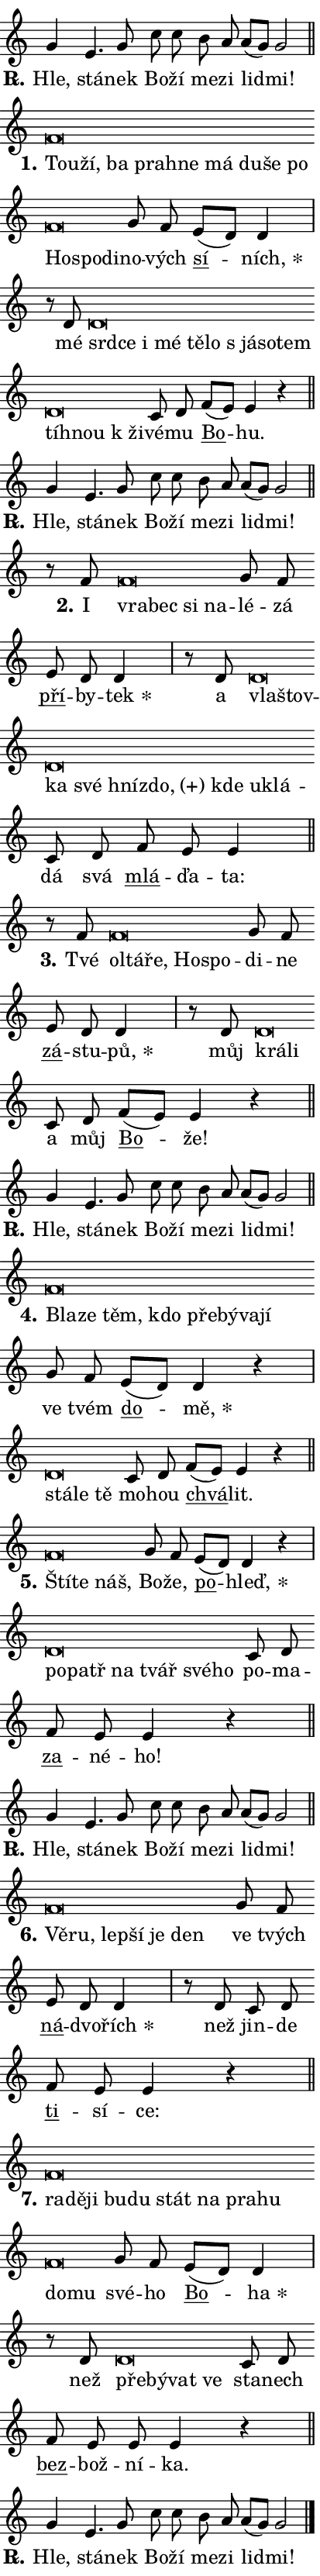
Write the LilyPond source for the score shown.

\version "2.24.0"
\header { tagline = "" }
\paper {
  indent = 0\cm
  top-margin = 0\cm
  right-margin = 0.13\cm % to fit lyric hyphens
  bottom-margin = 0\cm
  left-margin = 0\cm
  paper-width = 7\cm
  page-breaking = #ly:one-page-breaking
  system-system-spacing.basic-distance = #11
  score-system-spacing.basic-distance = #11
  ragged-last = ##f
}


%% Author: Thomas Morley
%% https://lists.gnu.org/archive/html/lilypond-user/2020-05/msg00002.html
#(define (line-position grob)
"Returns position of @var[grob} in current system:
   @code{'start}, if at first time-step
   @code{'end}, if at last time-step
   @code{'middle} otherwise
"
  (let* ((col (ly:item-get-column grob))
         (ln (ly:grob-object col 'left-neighbor))
         (rn (ly:grob-object col 'right-neighbor))
         (col-to-check-left (if (ly:grob? ln) ln col))
         (col-to-check-right (if (ly:grob? rn) rn col))
         (break-dir-left
           (and
             (ly:grob-property col-to-check-left 'non-musical #f)
             (ly:item-break-dir col-to-check-left)))
         (break-dir-right
           (and
             (ly:grob-property col-to-check-right 'non-musical #f)
             (ly:item-break-dir col-to-check-right))))
        (cond ((eqv? 1 break-dir-left) 'start)
              ((eqv? -1 break-dir-right) 'end)
              (else 'middle))))

#(define (tranparent-at-line-position vctor)
  (lambda (grob)
  "Relying on @code{line-position} select the relevant enry from @var{vctor}.
Used to determine transparency,"
    (case (line-position grob)
      ((end) (not (vector-ref vctor 0)))
      ((middle) (not (vector-ref vctor 1)))
      ((start) (not (vector-ref vctor 2))))))

noteHeadBreakVisibility =
#(define-music-function (break-visibility)(vector?)
"Makes @code{NoteHead}s transparent relying on @var{break-visibility}"
#{
  \override NoteHead.transparent =
    #(tranparent-at-line-position break-visibility)
#})

#(define delete-ledgers-for-transparent-note-heads
  (lambda (grob)
    "Reads whether a @code{NoteHead} is transparent.
If so this @code{NoteHead} is removed from @code{'note-heads} from
@var{grob}, which is supposed to be @code{LedgerLineSpanner}.
As a result ledgers are not printed for this @code{NoteHead}"
    (let* ((nhds-array (ly:grob-object grob 'note-heads))
           (nhds-list
             (if (ly:grob-array? nhds-array)
                 (ly:grob-array->list nhds-array)
                 '()))
           ;; Relies on the transparent-property being done before
           ;; Staff.LedgerLineSpanner.after-line-breaking is executed.
           ;; This is fragile ...
           (to-keep
             (remove
               (lambda (nhd)
                 (ly:grob-property nhd 'transparent #f))
               nhds-list)))
      ;; TODO find a better method to iterate over grob-arrays, similiar
      ;; to filter/remove etc for lists
      ;; For now rebuilt from scratch
      (set! (ly:grob-object grob 'note-heads)  '())
      (for-each
        (lambda (nhd)
          (ly:pointer-group-interface::add-grob grob 'note-heads nhd))
        to-keep))))

squashNotes = {
  \override NoteHead.X-extent = #'(-0.2 . 0.2)
  \override NoteHead.Y-extent = #'(-0.75 . 0)
  \override NoteHead.stencil =
    #(lambda (grob)
       (let ((pos (ly:grob-property grob 'staff-position)))
         (begin
           (if (< pos -7) (display "ERROR: Lower brevis then expected\n") (display ""))
           (if (<= pos -6) ly:text-interface::print ly:note-head::print))))
}
unSquashNotes = {
  \revert NoteHead.X-extent
  \revert NoteHead.Y-extent
  \revert NoteHead.stencil
}

hideNotes = \noteHeadBreakVisibility #begin-of-line-visible
unHideNotes = \noteHeadBreakVisibility #all-visible

% work-around for resetting accidentals
% https://lilypond.org/doc/v2.23/Documentation/notation/displaying-rhythms#unmetered-music
cadenzaMeasure = {
  \cadenzaOff
  \partial 1024 s1024
  \cadenzaOn
}

#(define-markup-command (accent layout props text) (markup?)
  "Underline accented syllable"
  (interpret-markup layout props
    #{\markup \override #'(offset . 4.3) \underline { #text }#}))

responsum = \markup \concat {
  "R" \hspace #-1.05 \path #0.1 #'((moveto 0 0.07) (lineto 0.9 0.8)) \hspace #0.05 "."
}

spaceSize = #0.6828661417322834 % exact space size for TeX Gyre Schola

\layout {
  \context {
    \Staff
    \remove "Time_signature_engraver"
    \override LedgerLineSpanner.after-line-breaking = #delete-ledgers-for-transparent-note-heads
  }
  \context {
    \Lyrics {
      \override LyricSpace.minimum-distance = \spaceSize
      \override LyricText.font-name = #"TeX Gyre Schola"
      \override LyricText.font-size = 1
      \override StanzaNumber.font-name = #"TeX Gyre Schola Bold"
      \override StanzaNumber.font-size = 1
    }
  }
  \context {
    \Score 
    \override NoteHead.text =
      #(lambda (grob) 
        (let ((pos (ly:grob-property grob 'staff-position)))
          #{\markup {
            \combine
              \halign #-0.55 \raise #(if (= pos -6) 0 0.5) \override #'(thickness . 2) \draw-line #'(3.2 . 0)
              \musicglyph "noteheads.sM1"
          }#}))
  }
}

% magnetic-lyrics.ily
%
%   written by
%     Jean Abou Samra <jean@abou-samra.fr>
%     Werner Lemberg <wl@gnu.org>
%
%   adapted by
%     Jiri Hon <jiri.hon@gmail.com>
%
% Version 2022-Apr-15

% https://www.mail-archive.com/lilypond-user@gnu.org/msg149350.html

#(define (Left_hyphen_pointer_engraver context)
   "Collect syllable-hyphen-syllable occurrences in lyrics and store
them in properties.  This engraver only looks to the left.  For
example, if the lyrics input is @code{foo -- bar}, it does the
following.

@itemize @bullet
@item
Set the @code{text} property of the @code{LyricHyphen} grob between
@q{foo} and @q{bar} to @code{foo}.

@item
Set the @code{left-hyphen} property of the @code{LyricText} grob with
text @q{foo} to the @code{LyricHyphen} grob between @q{foo} and
@q{bar}.
@end itemize

Use this auxiliary engraver in combination with the
@code{lyric-@/text::@/apply-@/magnetic-@/offset!} hook."
   (let ((hyphen #f)
         (text #f))
     (make-engraver
      (acknowledgers
       ((lyric-syllable-interface engraver grob source-engraver)
        (set! text grob)))
      (end-acknowledgers
       ((lyric-hyphen-interface engraver grob source-engraver)
        ;(when (not (grob::has-interface grob 'lyric-space-interface))
          (set! hyphen grob)));)
      ((stop-translation-timestep engraver)
       (when (and text hyphen)
         (ly:grob-set-object! text 'left-hyphen hyphen))
       (set! text #f)
       (set! hyphen #f)))))

#(define (lyric-text::apply-magnetic-offset! grob)
   "If the space between two syllables is less than the value in
property @code{LyricText@/.details@/.squash-threshold}, move the right
syllable to the left so that it gets concatenated with the left
syllable.

Use this function as a hook for
@code{LyricText@/.after-@/line-@/breaking} if the
@code{Left_@/hyphen_@/pointer_@/engraver} is active."
   (let ((hyphen (ly:grob-object grob 'left-hyphen #f)))
     (when hyphen
       (let ((left-text (ly:spanner-bound hyphen LEFT)))
         (when (grob::has-interface left-text 'lyric-syllable-interface)
           (let* ((common (ly:grob-common-refpoint grob left-text X))
                  (this-x-ext (ly:grob-extent grob common X))
                  (left-x-ext
                   (begin
                     ;; Trigger magnetism for left-text.
                     (ly:grob-property left-text 'after-line-breaking)
                     (ly:grob-extent left-text common X)))
                  ;; `delta` is the gap width between two syllables.
                  (delta (- (interval-start this-x-ext)
                            (interval-end left-x-ext)))
                  (details (ly:grob-property grob 'details))
                  (threshold (assoc-get 'squash-threshold details 0.2)))
             (when (< delta threshold)
               (let* (;; We have to manipulate the input text so that
                      ;; ligatures crossing syllable boundaries are not
                      ;; disabled.  For languages based on the Latin
                      ;; script this is essentially a beautification.
                      ;; However, for non-Western scripts it can be a
                      ;; necessity.
                      (lt (ly:grob-property left-text 'text))
                      (rt (ly:grob-property grob 'text))
                      (is-space (grob::has-interface hyphen 'lyric-space-interface))
                      (space (if is-space " " ""))
                      (extra-delta (if is-space spaceSize 0))
                      ;; Append new syllable.
                      (ltrt-space (if (and (string? lt) (string? rt))
                                (string-append lt space rt)
                                (make-concat-markup (list lt space rt))))
                      ;; Right-align `ltrt` to the right side.
                      (ltrt-space-markup (grob-interpret-markup
                               grob
                               (make-translate-markup
                                (cons (interval-length this-x-ext) 0)
                                (make-right-align-markup ltrt-space)))))
                 (begin
                   ;; Don't print `left-text`.
                   (ly:grob-set-property! left-text 'stencil #f)
                   ;; Set text and stencil (which holds all collected
                   ;; syllables so far) and shift it to the left.
                   (ly:grob-set-property! grob 'text ltrt-space)
                   (ly:grob-set-property! grob 'stencil ltrt-space-markup)
                   (ly:grob-translate-axis! grob (- (- delta extra-delta)) X))))))))))


#(define (lyric-hyphen::displace-bounds-first grob)
   ;; Make very sure this callback isn't triggered too early.
   (let ((left (ly:spanner-bound grob LEFT))
         (right (ly:spanner-bound grob RIGHT)))
     (ly:grob-property left 'after-line-breaking)
     (ly:grob-property right 'after-line-breaking)
     (ly:lyric-hyphen::print grob)))

squashThreshold = #0.4

\layout {
  \context {
    \Lyrics
    \consists #Left_hyphen_pointer_engraver
    \override LyricText.after-line-breaking =
      #lyric-text::apply-magnetic-offset!
    \override LyricHyphen.stencil = #lyric-hyphen::displace-bounds-first
    \override LyricText.details.squash-threshold = \squashThreshold
    \override LyricHyphen.minimum-distance = 0
    \override LyricHyphen.minimum-length = \squashThreshold
  }
}

squashText = \override LyricText.details.squash-threshold = 9999
unSquashText = \override LyricText.details.squash-threshold = \squashThreshold

leftText = \override LyricText.self-alignment-X = #LEFT
unLeftText = \revert LyricText.self-alignment-X

starOffset = #(lambda (grob) 
                (let ((x_offset (ly:self-alignment-interface::aligned-on-x-parent grob)))
                  (if (= x_offset 0) 0 (+ x_offset 1.2))))

star = #(define-music-function (syllable)(string?)
"Append star separator at the end of a syllable"
#{
  \once \override LyricText.X-offset = #starOffset
  \lyricmode { \markup {
    #syllable
    \override #'((font-name . "TeX Gyre Schola Bold")) \hspace #0.2 \lower #0.65 \larger "*"
  } }
#})

starAccent = #(define-music-function (syllable)(string?)
"Append star separator at the end of a syllable and make accent"
#{
  \once \override LyricText.X-offset = #starOffset
  \lyricmode { \markup {
    \accent #syllable
    \override #'((font-name . "TeX Gyre Schola Bold")) \hspace #0.2 \lower #0.65 \larger "*"
  } }
#})

breath = #(define-music-function (syllable)(string?)
"Append breathing indicator at the end of a syllable"
#{
  \lyricmode { \markup { #syllable "+" } }
#})

optionalBreath = #(define-music-function (syllable)(string?)
"Append optional breathing indicator at the end of a syllable"
#{
  \lyricmode { \markup { #syllable "(+)" } }
#})


\score {
    <<
        \new Voice = "melody" { \cadenzaOn \key c \major \relative { g'4 e4. g8 \bar "" c c \bar "" b a a[( g)] g2 \cadenzaMeasure \bar "||" \break } }
        \new Lyrics \lyricsto "melody" { \lyricmode { \set stanza = \responsum
Hle, stá -- nek Bo -- ží me -- zi lid -- mi! } }
    >>
    \layout {}
}

\score {
    <<
        \new Voice = "melody" { \cadenzaOn \key c \major \relative { \squashNotes f'\breve*1/16 \hideNotes \breve*1/16 \bar "" \breve*1/16 \bar "" \breve*1/16 \bar "" \breve*1/16 \bar "" \breve*1/16 \bar "" \breve*1/16 \bar "" \breve*1/16 \bar "" \breve*1/16 \bar "" \breve*1/16 \bar "" \breve*1/16 \breve*1/16 \bar "" \unHideNotes \unSquashNotes g8 f \bar "" e[( d)] d4 \cadenzaMeasure \bar "|" r8 d8 \squashNotes d\breve*1/16 \hideNotes \breve*1/16 \bar "" \breve*1/16 \bar "" \breve*1/16 \bar "" \breve*1/16 \bar "" \breve*1/16 \bar "" \breve*1/16 \bar "" \breve*1/16 \bar "" \breve*1/16 \bar "" \breve*1/16 \bar "" \breve*1/16 \breve*1/16 \bar "" \unHideNotes \unSquashNotes c8 d \bar "" f[( e)] e4 r \cadenzaMeasure \bar "||" \break } }
        \new Lyrics \lyricsto "melody" { \lyricmode { \set stanza = "1."
\leftText Tou -- \squashText ží, ba pra -- hne má du -- še po Ho -- spo -- di -- \unLeftText \unSquashText no -- vých \markup \accent sí -- \star ních, mé \leftText srd -- \squashText ce i mé tě -- lo "s já" -- so -- tem tíh -- nou "k ži" -- \unLeftText \unSquashText vé -- mu \markup \accent Bo -- hu. } }
    >>
    \layout {}
}

\score {
    <<
        \new Voice = "melody" { \cadenzaOn \key c \major \relative { g'4 e4. g8 \bar "" c c \bar "" b a a[( g)] g2 \cadenzaMeasure \bar "||" \break } }
        \new Lyrics \lyricsto "melody" { \lyricmode { \set stanza = \responsum
Hle, stá -- nek Bo -- ží me -- zi lid -- mi! } }
    >>
    \layout {}
}

\score {
    <<
        \new Voice = "melody" { \cadenzaOn \key c \major \relative { r8 f'8 \squashNotes f\breve*1/16 \hideNotes \breve*1/16 \bar "" \breve*1/16 \breve*1/16 \bar "" \unHideNotes \unSquashNotes g8 f \bar "" e d d4 \cadenzaMeasure \bar "|" r8 d8 \squashNotes d\breve*1/16 \hideNotes \breve*1/16 \bar "" \breve*1/16 \bar "" \breve*1/16 \bar "" \breve*1/16 \bar "" \breve*1/16 \bar "" \breve*1/16 \bar "" \breve*1/16 \breve*1/16 \bar "" \unHideNotes \unSquashNotes c8 d \bar "" f e e4 \cadenzaMeasure \bar "||" \break } }
        \new Lyrics \lyricsto "melody" { \lyricmode { \set stanza = "2."
I \leftText vra -- \squashText bec si na -- \unLeftText \unSquashText lé -- zá \markup \accent pří -- by -- \star tek a \leftText vla -- \squashText štov -- ka své hníz -- \optionalBreath do, kde u -- klá -- \unLeftText \unSquashText dá svá \markup \accent mlá -- ďa -- ta: } }
    >>
    \layout {}
}

\score {
    <<
        \new Voice = "melody" { \cadenzaOn \key c \major \relative { r8 f'8 \squashNotes f\breve*1/16 \hideNotes \breve*1/16 \bar "" \breve*1/16 \bar "" \breve*1/16 \breve*1/16 \bar "" \unHideNotes \unSquashNotes g8 f \bar "" e d d4 \cadenzaMeasure \bar "|" r8 d8 \squashNotes d\breve*1/16 \hideNotes \breve*1/16 \bar "" \unHideNotes \unSquashNotes c8 d \bar "" f[( e)] e4 r \cadenzaMeasure \bar "||" \break } }
        \new Lyrics \lyricsto "melody" { \lyricmode { \set stanza = "3."
Tvé \leftText ol -- \squashText tá -- ře, Ho -- spo -- \unLeftText \unSquashText di -- ne \markup \accent zá -- stu -- \star pů, můj \leftText krá -- \squashText li \unLeftText \unSquashText a můj \markup \accent Bo -- že! } }
    >>
    \layout {}
}

\score {
    <<
        \new Voice = "melody" { \cadenzaOn \key c \major \relative { g'4 e4. g8 \bar "" c c \bar "" b a a[( g)] g2 \cadenzaMeasure \bar "||" \break } }
        \new Lyrics \lyricsto "melody" { \lyricmode { \set stanza = \responsum
Hle, stá -- nek Bo -- ží me -- zi lid -- mi! } }
    >>
    \layout {}
}

\score {
    <<
        \new Voice = "melody" { \cadenzaOn \key c \major \relative { \squashNotes f'\breve*1/16 \hideNotes \breve*1/16 \bar "" \breve*1/16 \bar "" \breve*1/16 \bar "" \breve*1/16 \bar "" \breve*1/16 \bar "" \breve*1/16 \breve*1/16 \bar "" \unHideNotes \unSquashNotes g8 f \bar "" e[( d)] d4 r \cadenzaMeasure \bar "|" \squashNotes d\breve*1/16 \hideNotes \breve*1/16 \breve*1/16 \bar "" \unHideNotes \unSquashNotes c8 d \bar "" f[( e)] e4 r \cadenzaMeasure \bar "||" \break } }
        \new Lyrics \lyricsto "melody" { \lyricmode { \set stanza = "4."
\leftText Bla -- \squashText ze těm, kdo pře -- bý -- va -- jí \unLeftText \unSquashText ve tvém \markup \accent do -- \star mě, \leftText stá -- \squashText le tě \unLeftText \unSquashText mo -- hou \markup \accent chvá -- lit. } }
    >>
    \layout {}
}

\score {
    <<
        \new Voice = "melody" { \cadenzaOn \key c \major \relative { \squashNotes f'\breve*1/16 \hideNotes \breve*1/16 \breve*1/16 \bar "" \unHideNotes \unSquashNotes g8 f \bar "" e[( d)] d4 r \cadenzaMeasure \bar "|" \squashNotes d\breve*1/16 \hideNotes \breve*1/16 \bar "" \breve*1/16 \bar "" \breve*1/16 \bar "" \breve*1/16 \breve*1/16 \bar "" \unHideNotes \unSquashNotes c8 d \bar "" f e e4 r \cadenzaMeasure \bar "||" \break } }
        \new Lyrics \lyricsto "melody" { \lyricmode { \set stanza = "5."
\leftText Ští -- \squashText te náš, \unLeftText \unSquashText Bo -- že, \markup \accent po -- \star hleď, \leftText po -- \squashText patř na tvář své -- ho \unLeftText \unSquashText po -- ma -- \markup \accent za -- né -- ho! } }
    >>
    \layout {}
}

\score {
    <<
        \new Voice = "melody" { \cadenzaOn \key c \major \relative { g'4 e4. g8 \bar "" c c \bar "" b a a[( g)] g2 \cadenzaMeasure \bar "||" \break } }
        \new Lyrics \lyricsto "melody" { \lyricmode { \set stanza = \responsum
Hle, stá -- nek Bo -- ží me -- zi lid -- mi! } }
    >>
    \layout {}
}

\score {
    <<
        \new Voice = "melody" { \cadenzaOn \key c \major \relative { \squashNotes f'\breve*1/16 \hideNotes \breve*1/16 \bar "" \breve*1/16 \bar "" \breve*1/16 \bar "" \breve*1/16 \breve*1/16 \bar "" \unHideNotes \unSquashNotes g8 f \bar "" e d d4 \cadenzaMeasure \bar "|" r8 d8 c8 d \bar "" f e e4 r \cadenzaMeasure \bar "||" \break } }
        \new Lyrics \lyricsto "melody" { \lyricmode { \set stanza = "6."
\leftText Vě -- \squashText ru, lep -- ší je den \unLeftText \unSquashText ve tvých \markup \accent ná -- dvo -- \star řích než jin -- de \markup \accent ti -- sí -- ce: } }
    >>
    \layout {}
}

\score {
    <<
        \new Voice = "melody" { \cadenzaOn \key c \major \relative { \squashNotes f'\breve*1/16 \hideNotes \breve*1/16 \bar "" \breve*1/16 \bar "" \breve*1/16 \bar "" \breve*1/16 \bar "" \breve*1/16 \bar "" \breve*1/16 \bar "" \breve*1/16 \bar "" \breve*1/16 \bar "" \breve*1/16 \breve*1/16 \bar "" \unHideNotes \unSquashNotes g8 f \bar "" e[( d)] d4 \cadenzaMeasure \bar "|" r8 d8 \squashNotes d\breve*1/16 \hideNotes \breve*1/16 \bar "" \breve*1/16 \breve*1/16 \bar "" \unHideNotes \unSquashNotes c8 d \bar "" f e e e4 r \cadenzaMeasure \bar "||" \break } }
        \new Lyrics \lyricsto "melody" { \lyricmode { \set stanza = "7."
\leftText ra -- \squashText dě -- ji bu -- du stát na pra -- hu do -- mu \unLeftText \unSquashText své -- ho \markup \accent Bo -- \star ha než \leftText pře -- \squashText bý -- vat ve \unLeftText \unSquashText sta -- nech \markup \accent bez -- bož -- ní -- ka. } }
    >>
    \layout {}
}

\score {
    <<
        \new Voice = "melody" { \cadenzaOn \key c \major \relative { g'4 e4. g8 \bar "" c c \bar "" b a a[( g)] g2 \cadenzaMeasure \bar "||" \break } \bar "|." }
        \new Lyrics \lyricsto "melody" { \lyricmode { \set stanza = \responsum
Hle, stá -- nek Bo -- ží me -- zi lid -- mi! } }
    >>
    \layout {}
}
